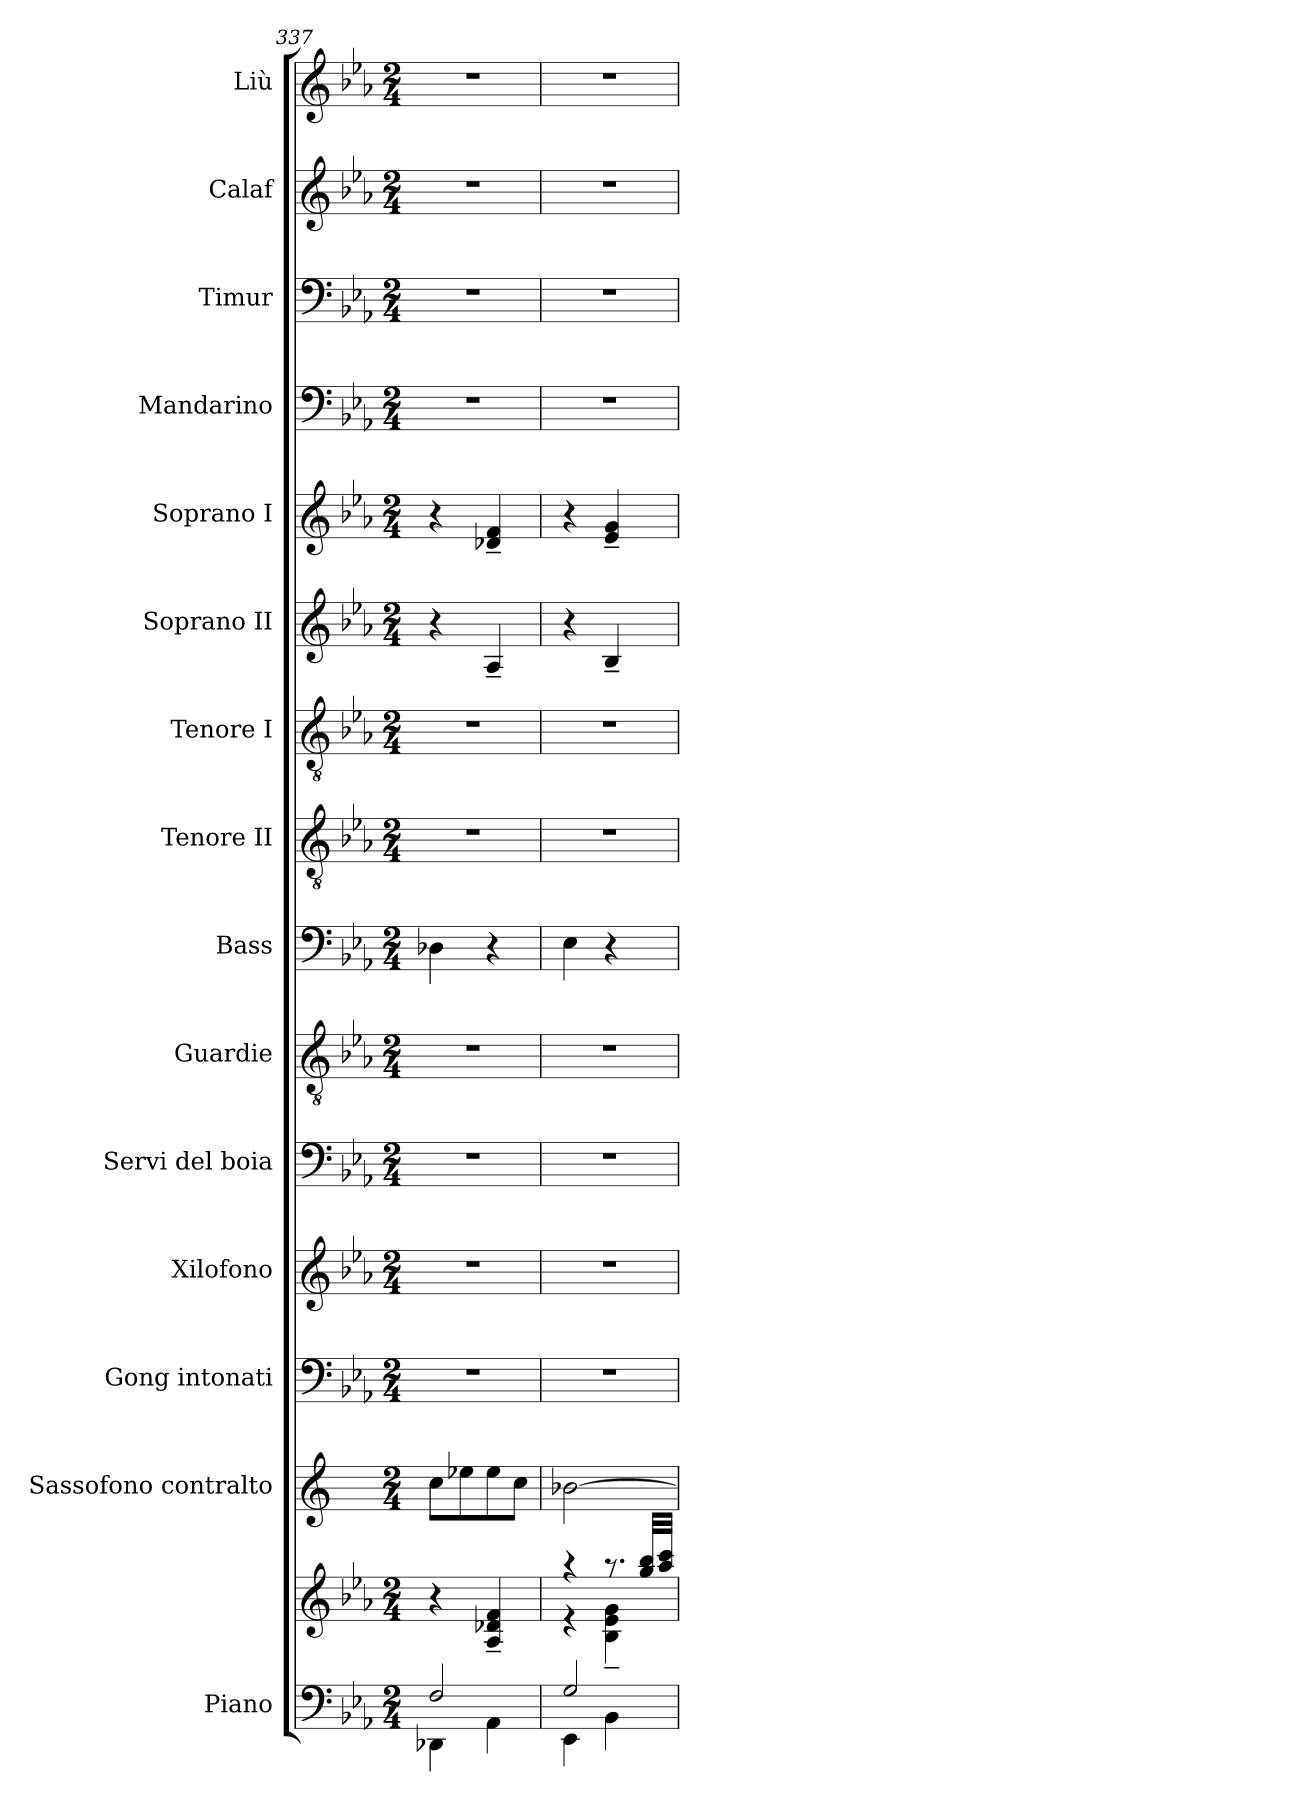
**kern	**kern	**kern	**kern	**kern	**kern	**kern	**kern	**kern	**kern	**kern	**kern	**kern	**kern	**kern	**kern
*part15	*part15	*part14	*part13	*part12	*part11	*part10	*part9	*part8	*part7	*part6	*part5	*part4	*part3	*part2	*part1
*staff16	*staff15	*staff14	*staff13	*staff12	*staff11	*staff10	*staff9	*staff8	*staff7	*staff6	*staff5	*staff4	*staff3	*staff2	*staff1
*I"Piano	*	*I"Sassofono contralto	*I"Gong intonati	*I"Xilofono	*I"Servi del boia	*I"Guardie	*I"Bass	*I"Tenore II	*I"Tenore I	*I"Soprano II	*I"Soprano I	*I"Mandarino	*I"Timur	*I"Calaf	*I"Liù
*I'Pno.	*	*	*I'Gong int.	*I'Xil.	*I'Ser.B.	*I'G.	*I'B.	*I'T. II	*I'T. I	*I'S. II	*I'S. I	*I'M.	*I'T.	*I'C.	*I'L.
*clefF4	*clefG2	*clefG2	*clefF4	*clefG2	*clefF4	*clefGv2	*clefF4	*clefGv2	*clefGv2	*clefG2	*clefG2	*clefF4	*clefF4	*clefG2	*clefG2
*	*	*ITrd5c9	*	*ITrd-7c-12	*	*	*	*	*	*	*	*	*	*	*
*k[b-e-a-]	*k[b-e-a-]	*k[b-e-a-]	*k[b-e-a-]	*k[b-e-a-]	*k[b-e-a-]	*k[b-e-a-]	*k[b-e-a-]	*k[b-e-a-]	*k[b-e-a-]	*k[b-e-a-]	*k[b-e-a-]	*k[b-e-a-]	*k[b-e-a-]	*k[b-e-a-]	*k[b-e-a-]
*M2/4	*M2/4	*M2/4	*M2/4	*M2/4	*M2/4	*M2/4	*M2/4	*M2/4	*M2/4	*M2/4	*M2/4	*M2/4	*M2/4	*M2/4	*M2/4
=337	=337	=337	=337	=337	=337	=337	=337	=337	=337	=337	=337	=337	=337	=337	=337
*^	*	*	*	*	*	*	*	*	*	*	*	*	*	*	*
2F/	4DD-X\	4r	8e-\L	2r	2r	2r	2r	4D-X\	2r	2r	4r	4r	2r	2r	2r	2r
.	.	.	8g-X\	.	.	.	.	.	.	.	.	.	.	.	.	.
.	4AA-\	4A-/~ 4d-X/~ 4f/~	8g-\	.	.	.	.	4r	.	.	4A-~/	4d-X/~ 4f/~	.	.	.	.
.	.	.	8e-\J	.	.	.	.	.	.	.	.	.	.	.	.	.
=338	=338	=338	=338	=338	=338	=338	=338	=338	=338	=338	=338	=338	=338	=338	=338	=338
*	*	*^	*	*	*	*	*	*	*	*	*	*	*	*	*	*
2G/	4EE-\	4r	4r	[2d-X\	2r	2r	2r	2r	4E-\	2r	2r	4r	4r	2r	2r	2r	2r
.	4BB-\	8.r	4B-\~ 4e-\~ 4g\~	.	.	.	.	.	4r	.	.	4B-~/	4e-/~ 4g/~	.	.	.	.
.	.	32gg/ 32bb-/LLL	.	.	.	.	.	.	.	.	.	.	.	.	.	.	.
.	.	32aa-/ 32ccc/JJJ	.	.	.	.	.	.	.	.	.	.	.	.	.	.	.
*v	*v	*	*	*	*	*	*	*	*	*	*	*	*	*	*	*	*
*	*v	*v	*	*	*	*	*	*	*	*	*	*	*	*	*	*
=	=	=	=	=	=	=	=	=	=	=	=	=	=	=	=
*-	*-	*-	*-	*-	*-	*-	*-	*-	*-	*-	*-	*-	*-	*-	*-
